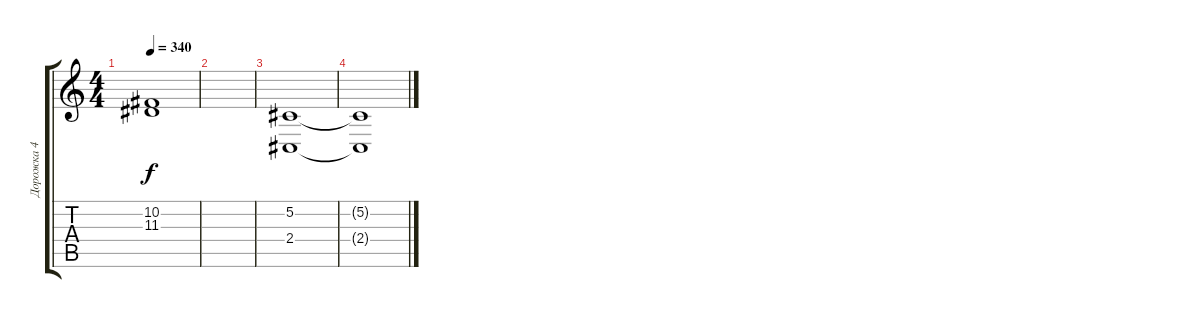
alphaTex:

\track ("Дорожка 4" "Дорожка 4") {instrument tremolostrings}
\staff {score tabs}
\tuning (Db4 Ab3 E3 B2 Gb2 Db2) {hide}
\ts (4 4)
\tempo 340
\clef g2
\ks c
(10.2 11.3).1{dy f} |
|
(5.2 2.4).1 |
(5.2{t} 2.4{t}).1
